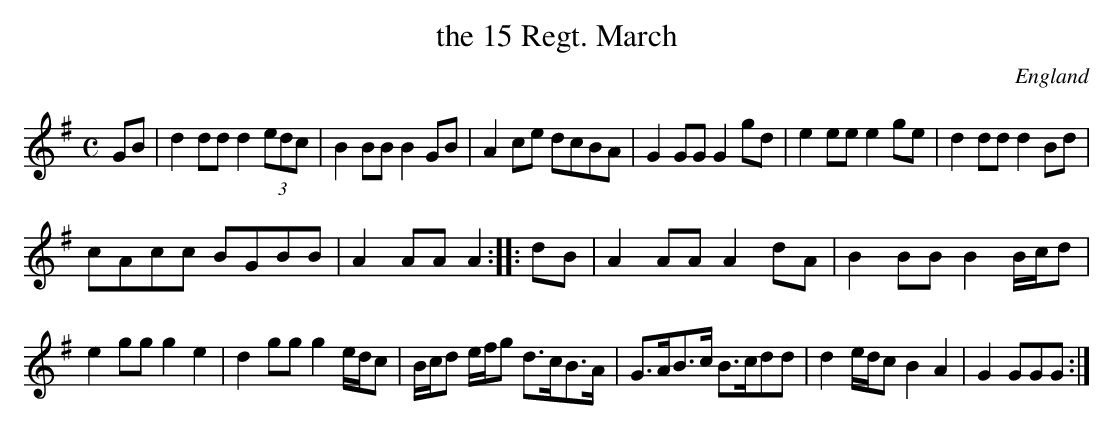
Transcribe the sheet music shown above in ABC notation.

X:1
T:the 15 Regt. March
M:C
O:England
K:G major
GB|\
d2dd d2 (3edc|B2BB B2 GB|\
A2ce dcBA|G2GG G2gd|\
e2ee e2ge|d2dd d2Bd|
cAcc BGBB|A2AAA2::\
dB|A2AA A2dA|B2BB B2B/2c/2d|
e2gg g2e2|d2gg g2e/2d/2c|\
B/2c/2d e/2f/2g d>cB>A|G>AB>c B>cdd|\
d2e/2d/2c B2A2|G2GGG:|
